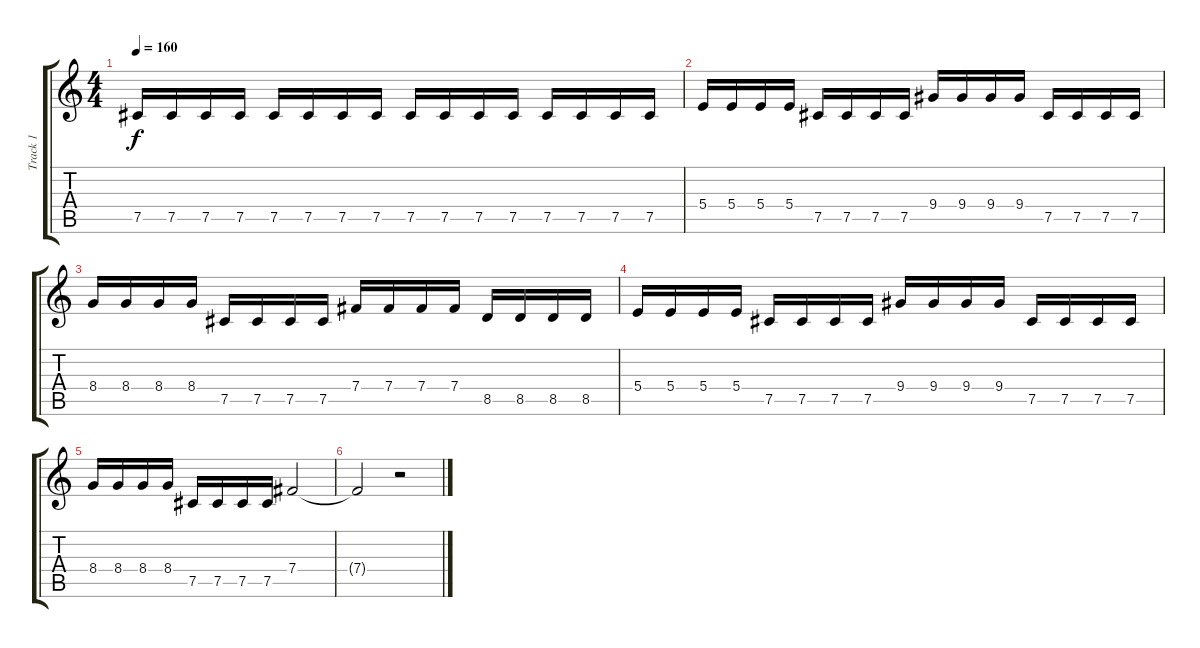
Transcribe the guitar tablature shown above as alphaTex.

\track ("Track 1" "Track 1") {instrument distortionguitar}
\staff {score tabs}
\tuning (Db4 Ab3 E3 B2 Gb2 Db2) {hide}
\ts (4 4)
\tempo 160
\clef g2
\ks c
7.5.16{dy f} 7.5.16 7.5.16 7.5.16 7.5.16 7.5.16 7.5.16 7.5.16 7.5.16 7.5.16 7.5.16 7.5.16 7.5.16 7.5.16 7.5.16 7.5.16 |
5.4.16 5.4.16 5.4.16 5.4.16 7.5.16 7.5.16 7.5.16 7.5.16 9.4.16 9.4.16 9.4.16 9.4.16 7.5.16 7.5.16 7.5.16 7.5.16 |
8.4.16 8.4.16 8.4.16 8.4.16 7.5.16 7.5.16 7.5.16 7.5.16 7.4.16 7.4.16 7.4.16 7.4.16 8.5.16 8.5.16 8.5.16 8.5.16 |
5.4.16 5.4.16 5.4.16 5.4.16 7.5.16 7.5.16 7.5.16 7.5.16 9.4.16 9.4.16 9.4.16 9.4.16 7.5.16 7.5.16 7.5.16 7.5.16 |
8.4.16 8.4.16 8.4.16 8.4.16 7.5.16 7.5.16 7.5.16 7.5.16 7.4.2 |
7.4{t}.2 r.2
